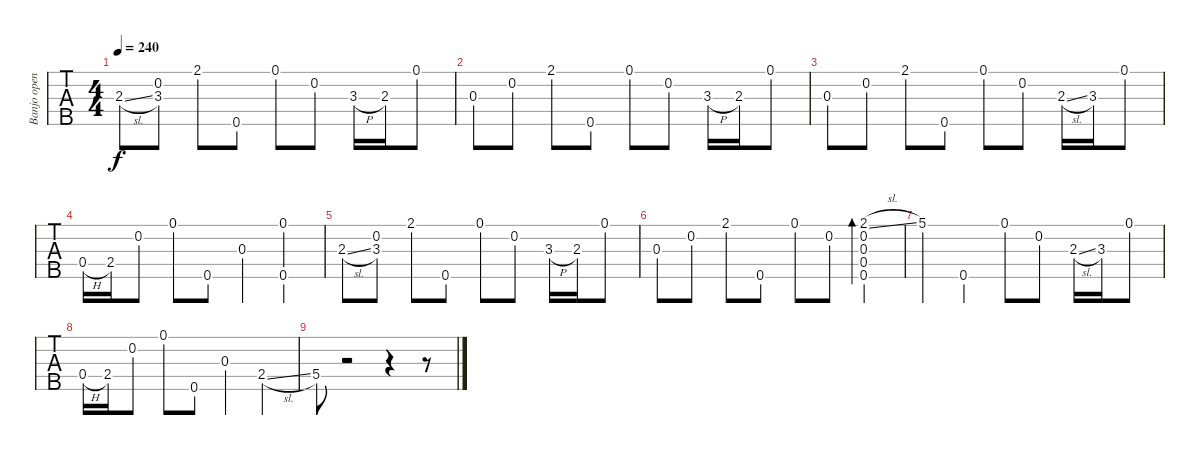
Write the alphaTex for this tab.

\track ("Banjo open G" "Banjo open") {instrument banjo}
\staff {tabs}
\tuning (D4 B3 G3 D3 G4) {hide}
\displaytranspose 12
\ts (4 4)
\tempo 240
\clef g2
\ks c
2.3{sl}.8{dy f} (0.2 3.3).8 2.1.8 0.5.8 0.1.8 0.2.8 3.3{h}.16 2.3.16 0.1.8 |
0.3.8 0.2.8 2.1.8 0.5.8 0.1.8 0.2.8 3.3{h}.16 2.3.16 0.1.8 |
0.3.8 0.2.8 2.1.8 0.5.8 0.1.8 0.2.8 2.3{sl}.16 3.3.16 0.1.8 |
0.4{h}.16 2.4.16 0.2.8 0.1.8 0.5.8 0.3.4 (0.1 0.5).4 |
2.3{sl}.8 (0.2 3.3).8 2.1.8 0.5.8 0.1.8 0.2.8 3.3{h}.16 2.3.16 0.1.8 |
0.3.8 0.2.8 2.1.8 0.5.8 0.1.8 0.2.8 (2.1{sl} 0.2 0.3 0.4 0.5).4{bd 120} |
5.1.4 0.5.4 0.1.8 0.2.8 2.3{sl}.16 3.3.16 0.1.8 |
0.4{h}.16 2.4.16 0.2.8 0.1.8 0.5.8 0.3.4 2.4{sl}.4 |
5.4.8 r.2 r.4 r.8
